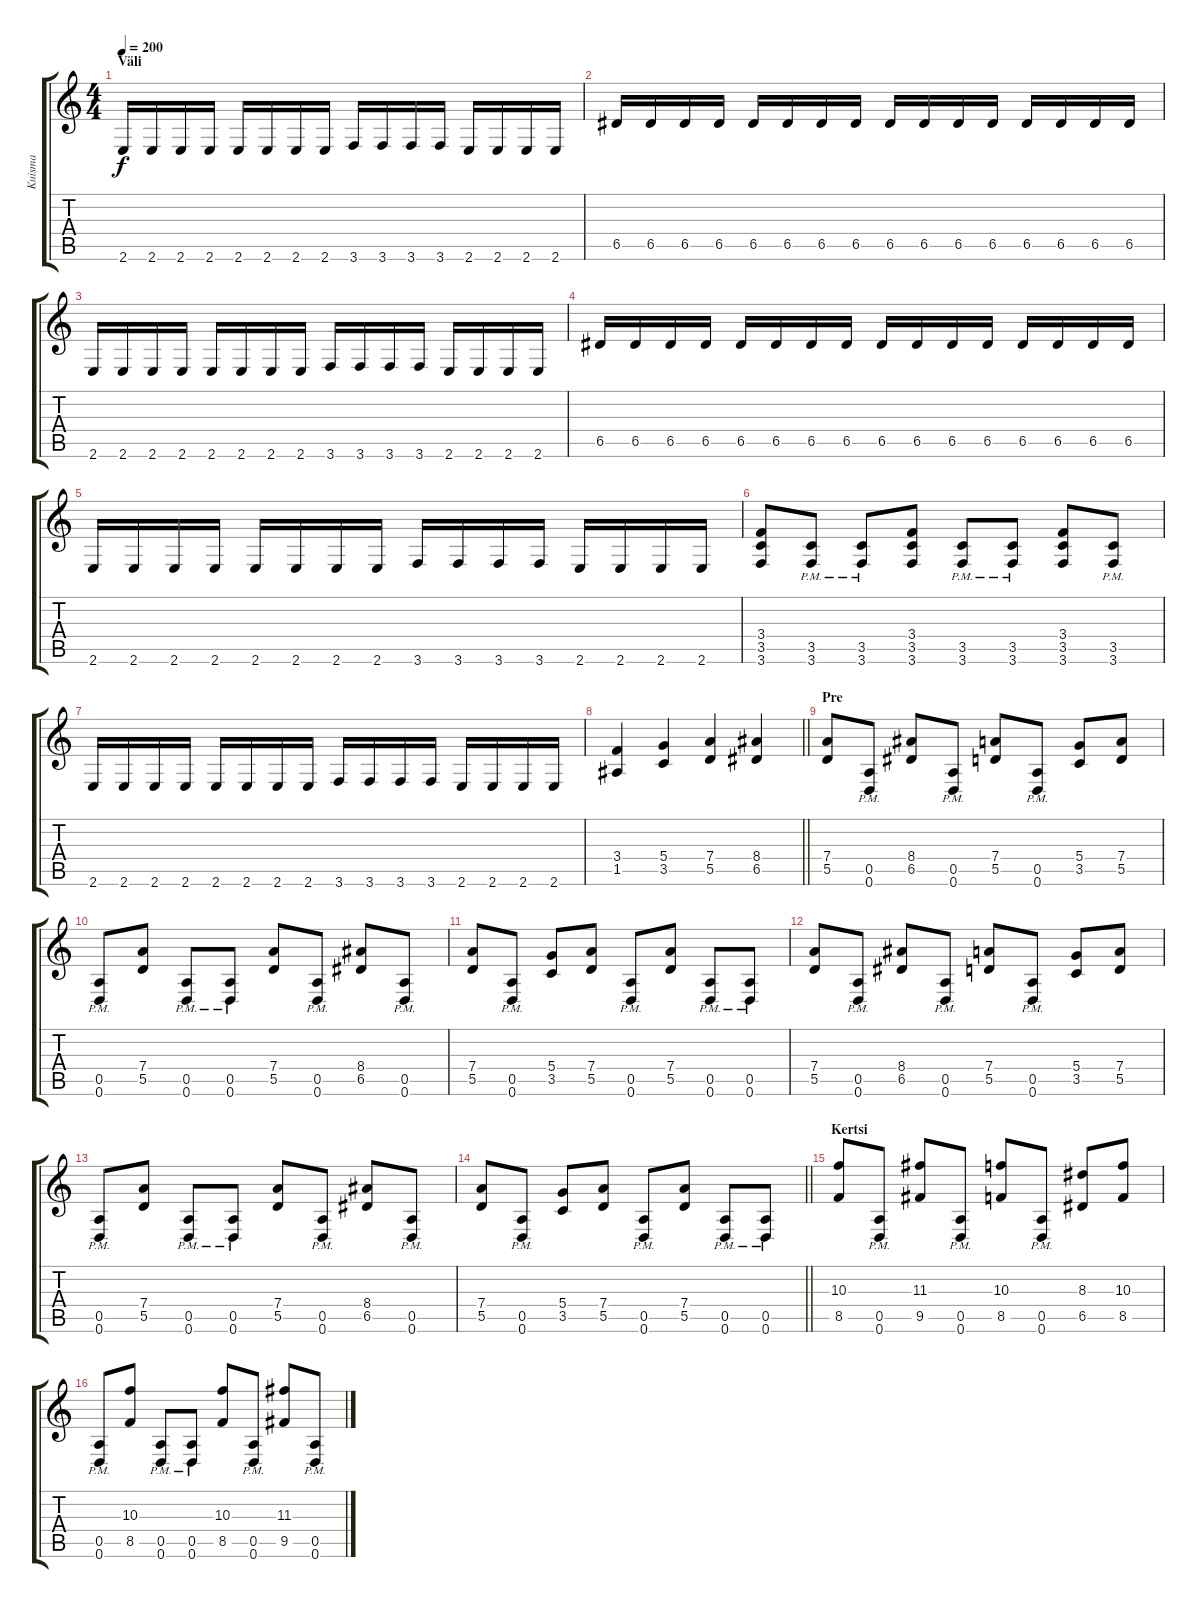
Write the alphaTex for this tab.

\track ("Kuisma" "Kuisma") {instrument distortionguitar}
\staff {score tabs}
\tuning (E4 B3 G3 D3 A2 D2) {hide}
\ts (4 4)
\section ("" "Väli")
\tempo 200
\clef g2
\ks c
2.6.16{dy f} 2.6.16 2.6.16 2.6.16 2.6.16 2.6.16 2.6.16 2.6.16 3.6.16 3.6.16 3.6.16 3.6.16 2.6.16 2.6.16 2.6.16 2.6.16 |
6.5.16 6.5.16 6.5.16 6.5.16 6.5.16 6.5.16 6.5.16 6.5.16 6.5.16 6.5.16 6.5.16 6.5.16 6.5.16 6.5.16 6.5.16 6.5.16 |
2.6.16 2.6.16 2.6.16 2.6.16 2.6.16 2.6.16 2.6.16 2.6.16 3.6.16 3.6.16 3.6.16 3.6.16 2.6.16 2.6.16 2.6.16 2.6.16 |
6.5.16 6.5.16 6.5.16 6.5.16 6.5.16 6.5.16 6.5.16 6.5.16 6.5.16 6.5.16 6.5.16 6.5.16 6.5.16 6.5.16 6.5.16 6.5.16 |
2.6.16 2.6.16 2.6.16 2.6.16 2.6.16 2.6.16 2.6.16 2.6.16 3.6.16 3.6.16 3.6.16 3.6.16 2.6.16 2.6.16 2.6.16 2.6.16 |
(3.4 3.5 3.6).8 (3.5{pm} 3.6{pm}).8 (3.5{pm} 3.6{pm}).8 (3.4 3.5 3.6).8 (3.5{pm} 3.6{pm}).8 (3.5{pm} 3.6{pm}).8 (3.4 3.5 3.6).8 (3.5{pm} 3.6{pm}).8 |
2.6.16 2.6.16 2.6.16 2.6.16 2.6.16 2.6.16 2.6.16 2.6.16 3.6.16 3.6.16 3.6.16 3.6.16 2.6.16 2.6.16 2.6.16 2.6.16 |
\barLineRight lightlight
(3.4 1.5).4 (5.4 3.5).4 (7.4 5.5).4 (8.4 6.5).4 |
\section ("" "Pre")
(7.4 5.5).8 (0.5{pm} 0.6{pm}).8 (8.4 6.5).8 (0.5{pm} 0.6{pm}).8 (7.4 5.5).8 (0.5{pm} 0.6{pm}).8 (5.4 3.5).8 (7.4 5.5).8 |
(0.5{pm} 0.6{pm}).8 (7.4 5.5).8 (0.5{pm} 0.6{pm}).8 (0.5{pm} 0.6{pm}).8 (7.4 5.5).8 (0.5{pm} 0.6{pm}).8 (8.4 6.5).8 (0.5{pm} 0.6{pm}).8 |
(7.4 5.5).8 (0.5{pm} 0.6{pm}).8 (5.4 3.5).8 (7.4 5.5).8 (0.5{pm} 0.6{pm}).8 (7.4 5.5).8 (0.5{pm} 0.6{pm}).8 (0.5{pm} 0.6{pm}).8 |
(7.4 5.5).8 (0.5{pm} 0.6{pm}).8 (8.4 6.5).8 (0.5{pm} 0.6{pm}).8 (7.4 5.5).8 (0.5{pm} 0.6{pm}).8 (5.4 3.5).8 (7.4 5.5).8 |
(0.5{pm} 0.6{pm}).8 (7.4 5.5).8 (0.5{pm} 0.6{pm}).8 (0.5{pm} 0.6{pm}).8 (7.4 5.5).8 (0.5{pm} 0.6{pm}).8 (8.4 6.5).8 (0.5{pm} 0.6{pm}).8 |
\barLineRight lightlight
(7.4 5.5).8 (0.5{pm} 0.6{pm}).8 (5.4 3.5).8 (7.4 5.5).8 (0.5{pm} 0.6{pm}).8 (7.4 5.5).8 (0.5{pm} 0.6{pm}).8 (0.5{pm} 0.6{pm}).8 |
\section ("" "Kertsi")
(10.3 8.5).8 (0.5{pm} 0.6{pm}).8 (11.3 9.5).8 (0.5{pm} 0.6{pm}).8 (10.3 8.5).8 (0.5{pm} 0.6{pm}).8 (8.3 6.5).8 (10.3 8.5).8 |
(0.5{pm} 0.6{pm}).8 (10.3 8.5).8 (0.5{pm} 0.6{pm}).8 (0.5{pm} 0.6{pm}).8 (10.3 8.5).8 (0.5{pm} 0.6{pm}).8 (11.3 9.5).8 (0.5{pm} 0.6{pm}).8
